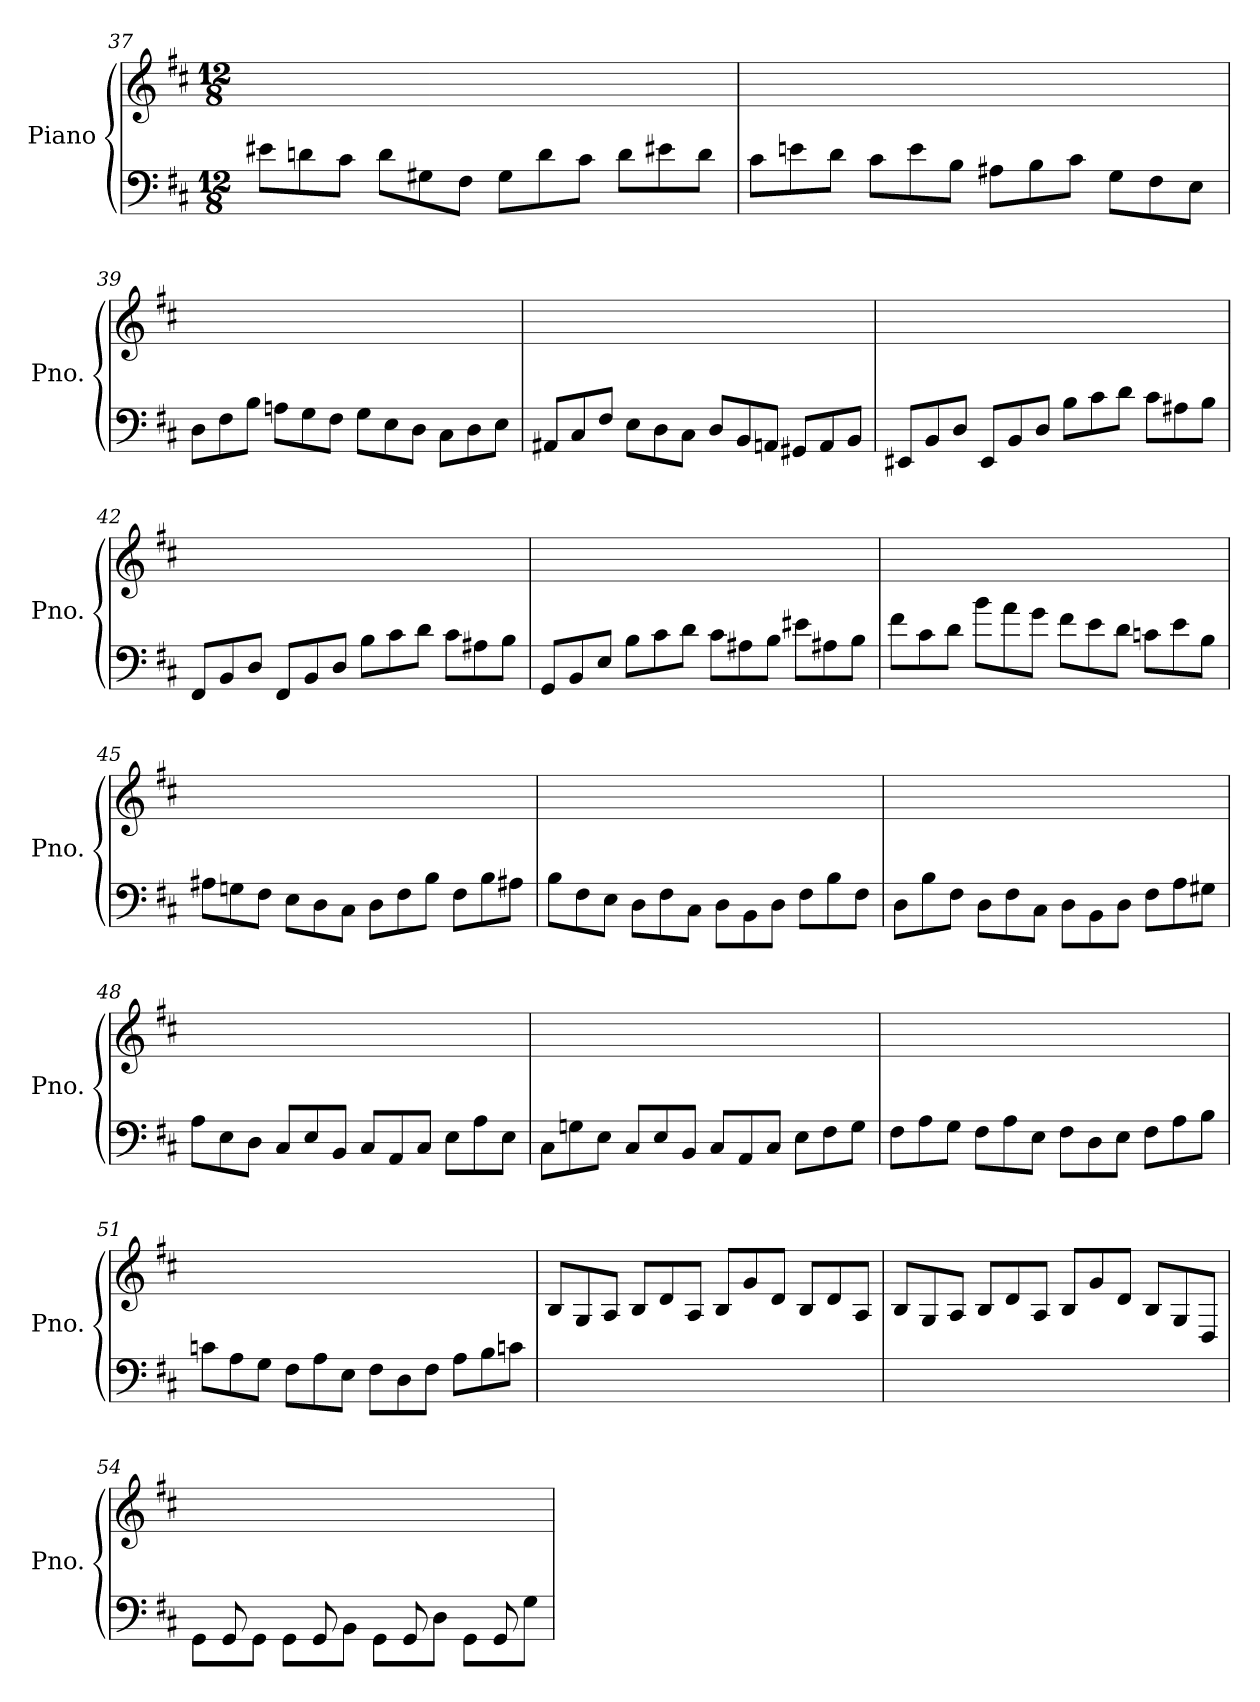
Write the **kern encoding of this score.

**kern	**kern
*part1	*part1
*staff2	*staff1
*I"Piano	*
*I'Pno.	*
*clefF4	*clefG2
*k[f#c#]	*k[f#c#]
*M12/8	*M12/8
=37	=37
8e#X\L	1.ryy
8dn\	.
8c#\J	.
8d\L	.
8G#X\	.
8F#\J	.
8G#\L	.
8d\	.
8c#\J	.
8d\L	.
8e#X\	.
8d\J	.
!!LO:LB:g=z
=38	=38
8c#\L	1.ryy
8en\	.
8d\J	.
8c#\L	.
8e\	.
8B\J	.
8A#X\L	.
8B\	.
8c#\J	.
8G\L	.
8F#\	.
8E\J	.
=39	=39
8D\L	1.ryy
8F#\	.
8B\J	.
8An\L	.
8G\	.
8F#\J	.
8G\L	.
8E\	.
8D\J	.
8C#\L	.
8D\	.
8E\J	.
=40	=40
8AA#X/L	1.ryy
8C#/	.
8F#/J	.
8E\L	.
8D\	.
8C#\J	.
8D/L	.
8BB/	.
8AAn/J	.
8GG#X/L	.
8AA/	.
8BB/J	.
=41	=41
8EE#X/L	1.ryy
8BB/	.
8D/J	.
8EE#/L	.
8BB/	.
8D/J	.
8B\L	.
8c#\	.
8d\J	.
8c#\L	.
8A#X\	.
8B\J	.
=42	=42
8FF#/L	1.ryy
8BB/	.
8D/J	.
8FF#/L	.
8BB/	.
8D/J	.
8B\L	.
8c#\	.
8d\J	.
8c#\L	.
8A#X\	.
8B\J	.
=43	=43
8GG/L	1.ryy
8BB/	.
8E/J	.
8B\L	.
8c#\	.
8d\J	.
8c#\L	.
8A#X\	.
8B\J	.
8e#X\L	.
8A#X\	.
8B\J	.
!!LO:LB:g=z
=44	=44
8f#\L	1.ryy
8c#\	.
8d\J	.
8b\L	.
8a\	.
8g\J	.
8f#\L	.
8e\	.
8d\J	.
8cn\L	.
8e\	.
8B\J	.
=45	=45
8A#X\L	1.ryy
8Gn\	.
8F#\J	.
8E\L	.
8D\	.
8C#\J	.
8D\L	.
8F#\	.
8B\J	.
8F#\L	.
8B\	.
8A#X\J	.
=46	=46
8B\L	1.ryy
8F#\	.
8E\J	.
8D\L	.
8F#\	.
8C#\J	.
8D\L	.
8BB\	.
8D\J	.
8F#\L	.
8B\	.
8F#\J	.
=47	=47
8D\L	1.ryy
8B\	.
8F#\J	.
8D\L	.
8F#\	.
8C#\J	.
8D\L	.
8BB\	.
8D\J	.
8F#\L	.
8A\	.
8G#X\J	.
=48	=48
8A\L	1.ryy
8E\	.
8D\J	.
8C#/L	.
8E/	.
8BB/J	.
8C#/L	.
8AA/	.
8C#/J	.
8E\L	.
8A\	.
8E\J	.
=49	=49
8C#\L	1.ryy
8Gn\	.
8E\J	.
8C#/L	.
8E/	.
8BB/J	.
8C#/L	.
8AA/	.
8C#/J	.
8E\L	.
8F#\	.
8G\J	.
=50	=50
8F#\L	1.ryy
8A\	.
8G\J	.
8F#\L	.
8A\	.
8E\J	.
8F#\L	.
8D\	.
8E\J	.
8F#\L	.
8A\	.
8B\J	.
!!LO:LB:g=z
=51	=51
8cn\L	1.ryy
8A\	.
8G\J	.
8F#\L	.
8A\	.
8E\J	.
8F#\L	.
8D\	.
8F#\J	.
8A\L	.
8B\	.
8cn\J	.
=52	=52
1.ryy	8B/L
.	8G/
.	8A/J
.	8B/L
.	8d/
.	8A/J
.	8B/L
.	8g/
.	8d/J
.	8B/L
.	8d/
.	8A/J
=53	=53
1.ryy	8B/L
.	8G/
.	8A/J
.	8B/L
.	8d/
.	8A/J
.	8B/L
.	8g/
.	8d/J
.	8B/L
.	8G/
.	8D/J
=54	=54
*^	*
8GG\L	8ryy	1.ryy
8GG\yy	8GG/	.
8GG\J	4ryy	.
8GG\L	.	.
8GG\yy	8GG/	.
8BB\J	4ryy	.
8GG\L	.	.
8GG\yy	8GG/	.
8D\J	4ryy	.
8GG\L	.	.
8GG\yy	8GG/	.
8G\J	8ryy	.
*v	*v	*
=	=
*-	*-
